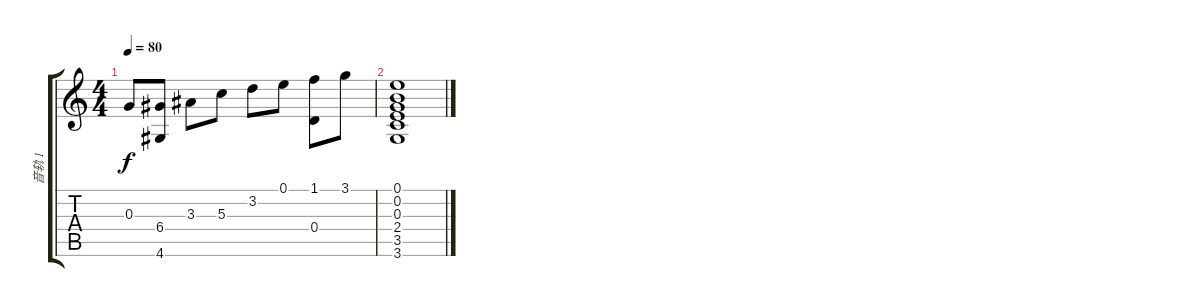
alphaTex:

\track ("音轨 1" "音轨 1") {instrument acousticguitarsteel}
\staff {score tabs}
\tuning (E4 B3 G3 D3 A2 E2) {hide}
\ts (4 4)
\tempo 80
\clef g2
\ks c
0.3.8{dy f} (6.4 4.6).8 3.3.8 5.3.8 3.2.8 0.1.8 (1.1 0.4).8 3.1.8 |
(0.1 0.2 0.3 2.4 3.5 3.6).1
